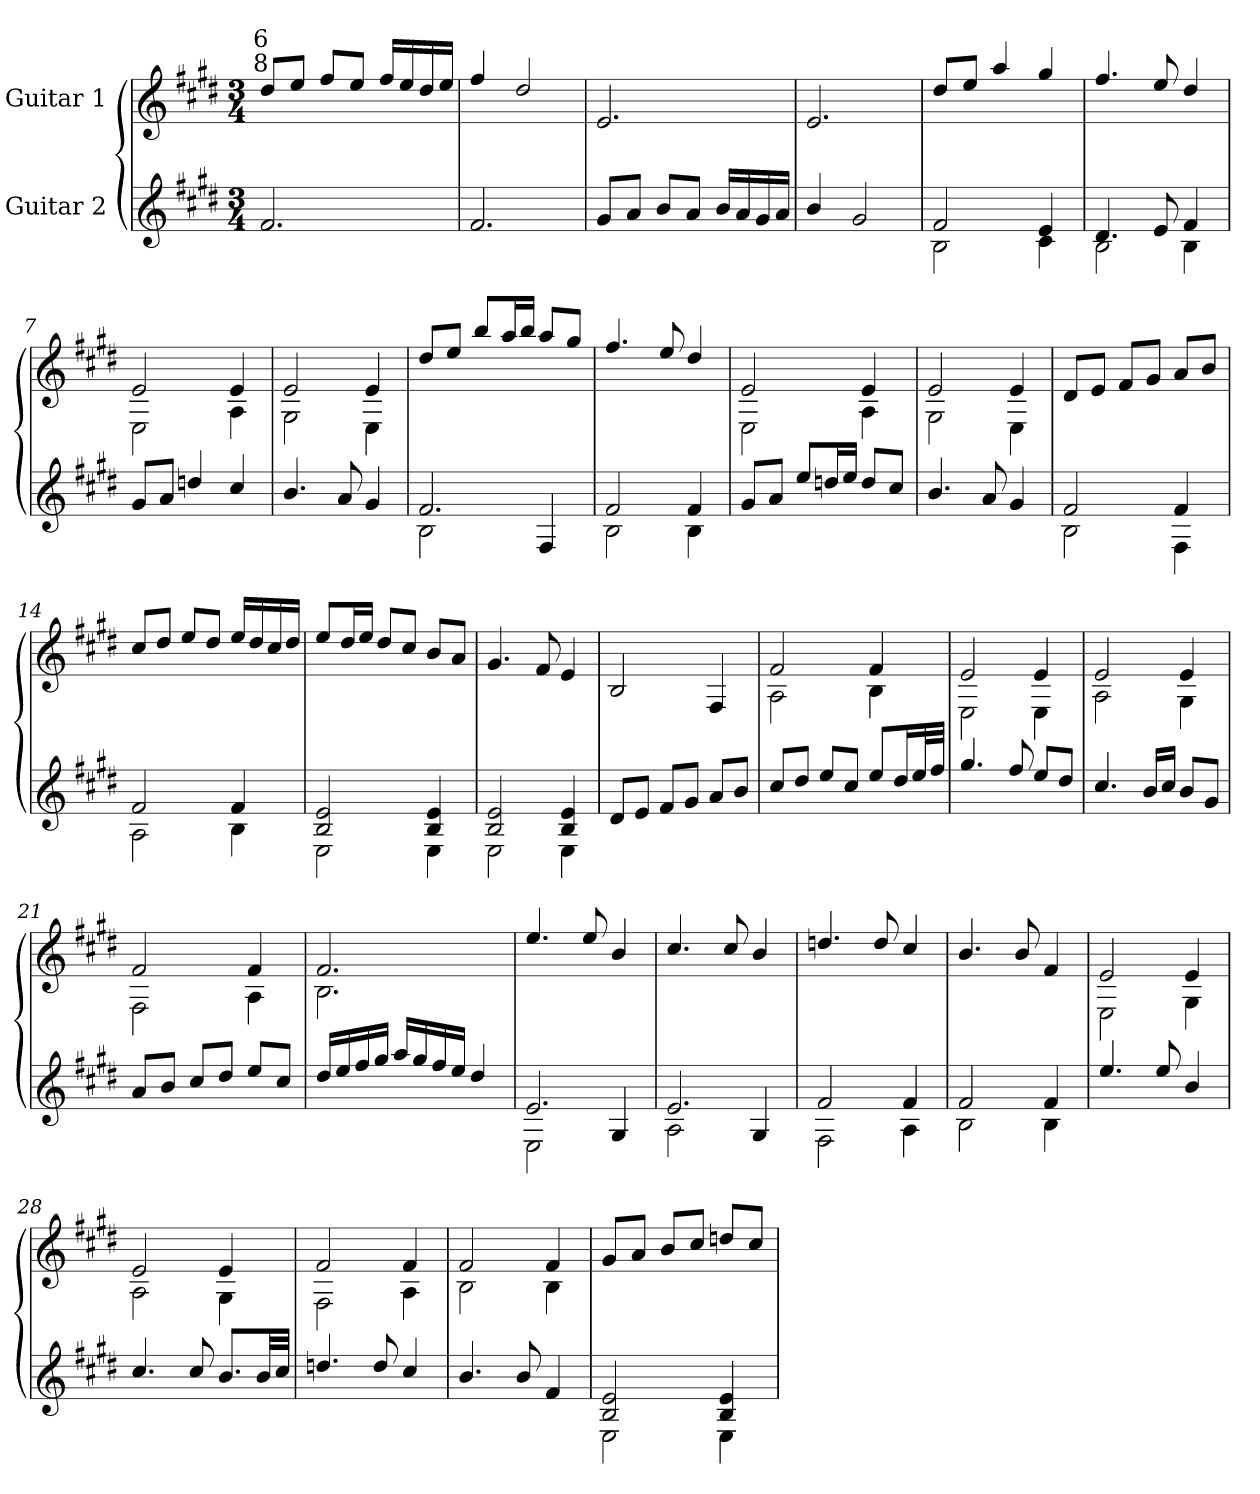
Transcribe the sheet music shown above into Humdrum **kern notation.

**kern	**kern
*part2	*part1
*staff2	*staff1
*I"Guitar 2	*I"Guitar 1
!!LO:PB:g=z
*clefG2	*clefG2
*ITrd7c12	*ITrd7c12
*k[f#c#g#d#]	*k[f#c#g#d#]
*E:	*E:
*M3/4	*M3/4
*MM96	*MM96
=1	=1
!	!LO:TX:cj:t=8
!	!LO:TX:cj:t=6
2.F#i/	8d#i/L
.	8ei/J
.	8f#i/L
.	8ei/J
.	16f#i/LL
.	16ei/
.	16d#i/
.	16ei/JJ
=2	=2
2.F#i/	4f#i/
.	2d#i/
=3	=3
8G#i/L	2.Ei/
8Ai/J	.
8Bi/L	.
8Ai/J	.
16Bi/LL	.
16Ai/	.
16G#i/	.
16Ai/JJ	.
=4	=4
4Bi/	2.Ei/
2G#i/	.
=5	=5
*^	*
2F#i/	2BBi\	8d#i/L
.	.	8ei/J
.	.	4ai/
4Ei/	4C#i\	4g#i/
=6	=6	=6
4.D#i/	2BBi\	4.f#i/
8Ei/	.	8ei/
4F#i/	4BBi\	4d#i/
*v	*v	*
=7	=7
*	*^
8G#i/L	2Ei/	2EEi\
8Ai/J	.	.
4dni/	.	.
4c#i/	4Ei/	4AAi\
=8	=8	=8
4.Bi/	2Ei/	2GG#i\
8Ai/	.	.
4G#i/	4Ei/	4EEi\
*	*v	*v
!!LO:LB:g=z
=9	=9
*^	*
2.F#i/	2BBi\	8d#i/L
.	.	8ei/J
.	.	8bi/L
.	.	16ai/L
.	.	16bi/JJ
.	4FF#i/	8ai/L
.	.	8g#i/J
=10	=10	=10
2F#i/	2BBi\	4.f#i/
.	.	8ei/
4F#i/	4BBi\	4d#i/
*v	*v	*
=11	=11
*	*^
8G#i/L	2Ei/	2EEi\
8Ai/J	.	.
8ei/L	.	.
16dni/L	.	.
16ei/JJ	.	.
8di/L	4Ei/	4AAi\
8c#i/J	.	.
=12	=12	=12
4.Bi/	2Ei/	2GG#i\
8Ai/	.	.
4G#i/	4Ei/	4EEi\
*	*v	*v
=13	=13
*^	*
2F#i/	2BBi\	8D#i/L
.	.	8Ei/J
.	.	8F#i/L
.	.	8G#i/J
4F#i/	4FF#i\	8Ai/L
.	.	8Bi/J
=14	=14	=14
2F#i/	2AAi\	8c#i/L
.	.	8d#i/J
.	.	8ei/L
.	.	8d#i/J
4F#i/	4BBi\	16ei/LL
.	.	16d#i/
.	.	16c#i/
.	.	16d#i/JJ
=15	=15	=15
2BBi/ 2Ei	2EEi\	8ei/L
.	.	16d#i/L
.	.	16ei/JJ
.	.	8d#i/L
.	.	8c#i/J
4BBi/ 4Ei	4EEi\	8Bi/L
.	.	8Ai/J
=16	=16	=16
2BBi/ 2Ei	2EEi\	4.G#i/
.	.	8F#i/
4BBi/ 4Ei	4EEi\	4Ei/
*v	*v	*
!!LO:LB:g=z
=17	=17
8D#i/L	2BBi/
8Ei/J	.
8F#i/L	.
8G#i/J	.
8Ai/L	4FF#i/
8Bi/J	.
=18	=18
*	*^
8c#i/L	2F#i/	2AAi\
8d#i/J	.	.
8ei/L	.	.
8c#i/J	.	.
8ei/L	4F#i/	4BBi\
16d#i/L	.	.
32ei/L	.	.
32f#i/JJJ	.	.
=19	=19	=19
4.g#i/	2Ei/	2EEi\
8f#i/	.	.
8ei/L	4Ei/	4EEi\
8d#i/J	.	.
=20	=20	=20
4.c#i/	2Ei/	2AAi\
16Bi/LL	.	.
16c#i/JJ	.	.
8Bi/L	4Ei/	4GG#i\
8G#i/J	.	.
=21	=21	=21
8Ai/L	2F#i/	2FF#i\
8Bi/J	.	.
8c#i/L	.	.
8d#i/J	.	.
8ei/L	4F#i/	4AAi\
8c#i/J	.	.
=22	=22	=22
16d#i/LL	2.F#i/	2.BBi\
16ei/	.	.
16f#i/	.	.
16g#i/JJ	.	.
16ai/LL	.	.
16g#i/	.	.
16f#i/	.	.
16ei/JJ	.	.
4d#i/	.	.
*	*v	*v
=23	=23
*^	*
2.Ei/	2EEi\	4.ei/
.	.	8ei/
.	4GG#i/	4Bi/
=24	=24	=24
2.Ei/	2AAi\	4.c#i/
.	.	8c#i/
.	4GG#i/	4Bi/
!!LO:LB:g=z
=25	=25	=25
2F#i/	2FF#i\	4.dni/
.	.	8di/
4F#i/	4AAi\	4c#i/
=26	=26	=26
2F#i/	2BBi\	4.Bi/
.	.	8Bi/
4F#i/	4BBi\	4F#i/
*v	*v	*
=27	=27
*	*^
4.ei/	2Ei/	2EEi\
8ei/	.	.
4Bi/	4Ei/	4GG#i\
=28	=28	=28
4.c#i/	2Ei/	2AAi\
8c#i/	.	.
8.Bi/L	4Ei/	4GG#i\
32Bi/LL	.	.
32c#i/JJJ	.	.
=29	=29	=29
4.dni/	2F#i/	2FF#i\
8di/	.	.
4c#i/	4F#i/	4AAi\
=30	=30	=30
4.Bi/	2F#i/	2BBi\
8Bi/	.	.
4F#i/	4F#i/	4BBi\
*	*v	*v
=31	=31
*^	*
2BBi/ 2Ei	2EEi\	8G#i/L
.	.	8Ai/J
.	.	8Bi/L
.	.	8c#i/J
4BBi/ 4Ei	4EEi\	8dni/L
.	.	8c#i/J
*v	*v	*
=	=
*-	*-
